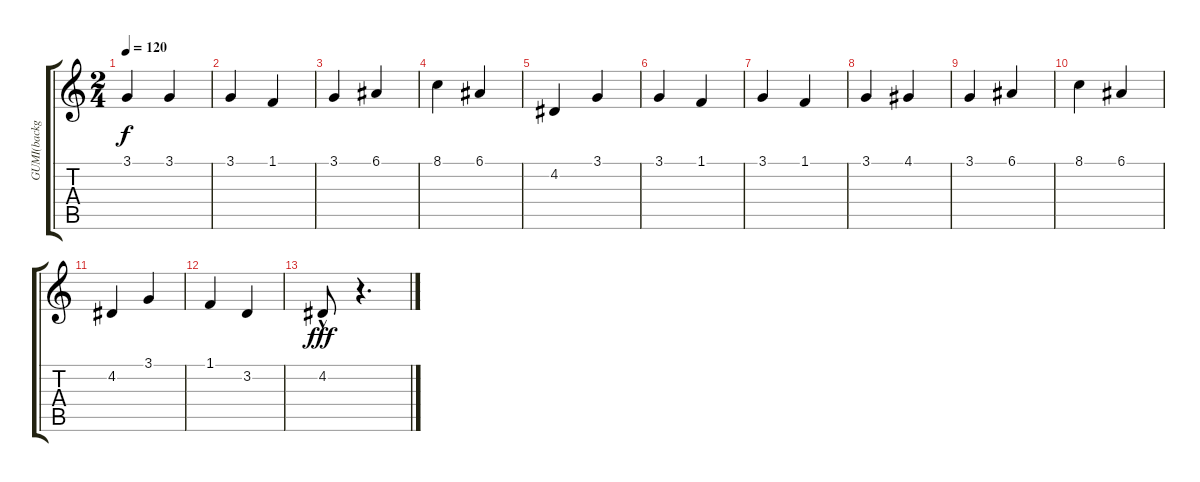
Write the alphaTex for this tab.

\track ("GUMI(background)" "GUMI(backg") {instrument whistle}
\staff {score tabs}
\tuning (E4 B3 G3 D3 A2 E2) {hide}
\ts (2 4)
\tempo 120
\clef g2
\ks c
3.1.4{dy f} 3.1.4 |
3.1.4 1.1.4 |
3.1.4 6.1.4 |
8.1.4 6.1.4 |
4.2.4 3.1.4 |
3.1.4 1.1.4 |
3.1.4 1.1.4 |
3.1.4 4.1.4 |
3.1.4 6.1.4 |
8.1.4 6.1.4 |
4.2.4 3.1.4 |
1.1.4 3.2.4 |
4.2{hac}.8{dy fff} r.4{d}
